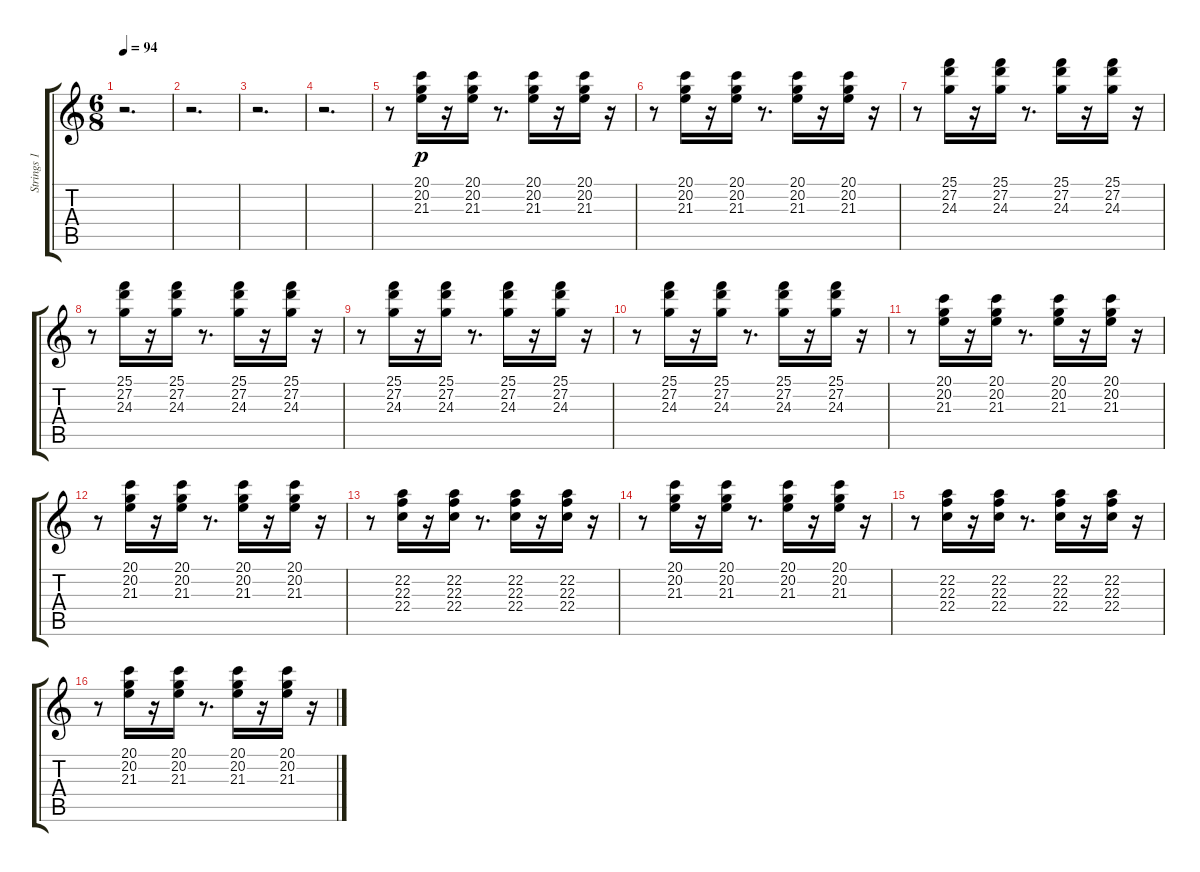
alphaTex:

\track ("Strings 1" "Strings 1") {instrument stringensemble2}
\staff {score tabs}
\tuning (E4 B3 G3 D3 A2 E2) {hide}
\ts (6 8)
\tempo 94
\clef g2
\ks c
r.2{d dy mf} |
r.2{d} |
r.2{d} |
r.2{d} |
r.8 (20.1 20.2 21.3).16{dy p} r.16 (20.1 20.2 21.3).16 r.8{d} (20.1 20.2 21.3).16 r.16 (20.1 20.2 21.3).16 r.16 |
r.8 (20.1 20.2 21.3).16 r.16 (20.1 20.2 21.3).16 r.8{d} (20.1 20.2 21.3).16 r.16 (20.1 20.2 21.3).16 r.16 |
r.8 (25.1 27.2 24.3).16 r.16 (25.1 27.2 24.3).16 r.8{d} (25.1 27.2 24.3).16 r.16 (25.1 27.2 24.3).16 r.16 |
r.8 (25.1 27.2 24.3).16 r.16 (25.1 27.2 24.3).16 r.8{d} (25.1 27.2 24.3).16 r.16 (25.1 27.2 24.3).16 r.16 |
r.8 (25.1 27.2 24.3).16 r.16 (25.1 27.2 24.3).16 r.8{d} (25.1 27.2 24.3).16 r.16 (25.1 27.2 24.3).16 r.16 |
r.8 (25.1 27.2 24.3).16 r.16 (25.1 27.2 24.3).16 r.8{d} (25.1 27.2 24.3).16 r.16 (25.1 27.2 24.3).16 r.16 |
r.8 (20.1 20.2 21.3).16 r.16 (20.1 20.2 21.3).16 r.8{d} (20.1 20.2 21.3).16 r.16 (20.1 20.2 21.3).16 r.16 |
r.8 (20.1 20.2 21.3).16 r.16 (20.1 20.2 21.3).16 r.8{d} (20.1 20.2 21.3).16 r.16 (20.1 20.2 21.3).16 r.16 |
r.8 (22.2 22.3 22.4).16 r.16 (22.2 22.3 22.4).16 r.8{d} (22.2 22.3 22.4).16 r.16 (22.2 22.3 22.4).16 r.16 |
r.8 (20.1 20.2 21.3).16 r.16 (20.1 20.2 21.3).16 r.8{d} (20.1 20.2 21.3).16 r.16 (20.1 20.2 21.3).16 r.16 |
r.8 (22.2 22.3 22.4).16 r.16 (22.2 22.3 22.4).16 r.8{d} (22.2 22.3 22.4).16 r.16 (22.2 22.3 22.4).16 r.16 |
r.8 (20.1 20.2 21.3).16 r.16 (20.1 20.2 21.3).16 r.8{d} (20.1 20.2 21.3).16 r.16 (20.1 20.2 21.3).16 r.16
